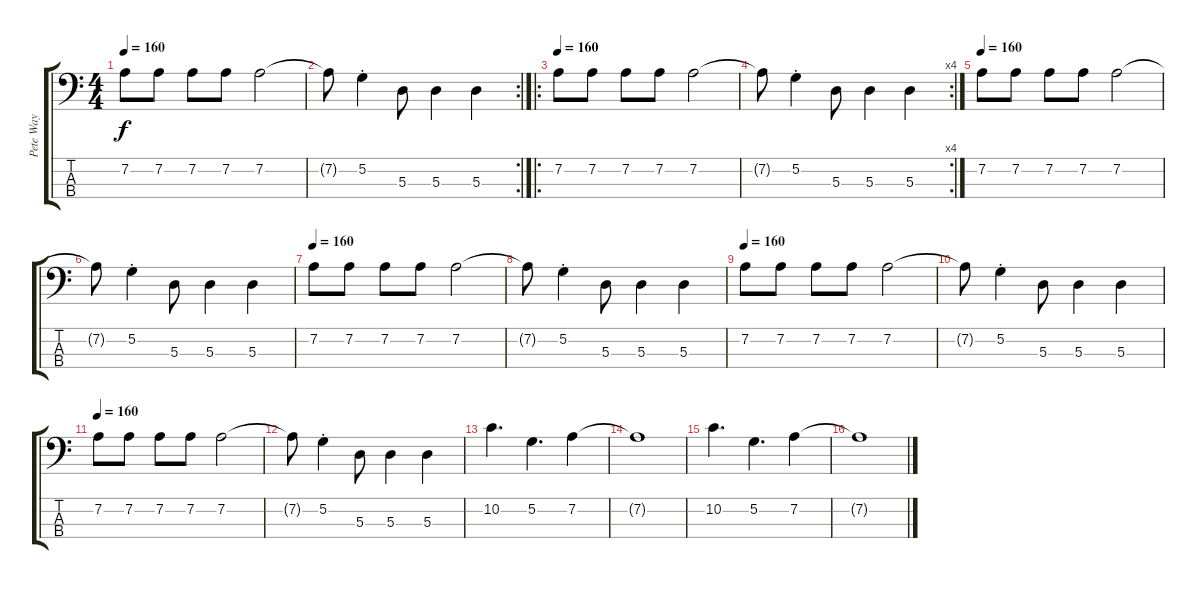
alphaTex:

\track ("Pete Way" "Pete Way") {instrument electricbassfinger}
\staff {score tabs}
\tuning (G2 D2 A1 E1) {hide}
\ts (4 4)
\tempo 160
\clef f4
\ks c
7.2.8{dy f} 7.2.8 7.2.8 7.2.8 7.2.2 |
\rc 2
7.2{t}.8 5.2{st}.4 5.3.8 5.3.4 5.3.4 |
\ro
\tempo 160
7.2.8 7.2.8 7.2.8 7.2.8 7.2.2 |
\rc 4
7.2{t}.8 5.2{st}.4 5.3.8 5.3.4 5.3.4 |
\tempo 160
7.2.8 7.2.8 7.2.8 7.2.8 7.2.2 |
7.2{t}.8 5.2{st}.4 5.3.8 5.3.4 5.3.4 |
\tempo 160
7.2.8 7.2.8 7.2.8 7.2.8 7.2.2 |
7.2{t}.8 5.2{st}.4 5.3.8 5.3.4 5.3.4 |
\tempo 160
7.2.8 7.2.8 7.2.8 7.2.8 7.2.2 |
7.2{t}.8 5.2{st}.4 5.3.8 5.3.4 5.3.4 |
\tempo 160
7.2.8 7.2.8 7.2.8 7.2.8 7.2.2 |
7.2{t}.8 5.2{st}.4 5.3.8 5.3.4 5.3.4 |
10.2.4{d} 5.2.4{d} 7.2.4 |
7.2{t}.1 |
10.2.4{d} 5.2.4{d} 7.2.4 |
7.2{t}.1
